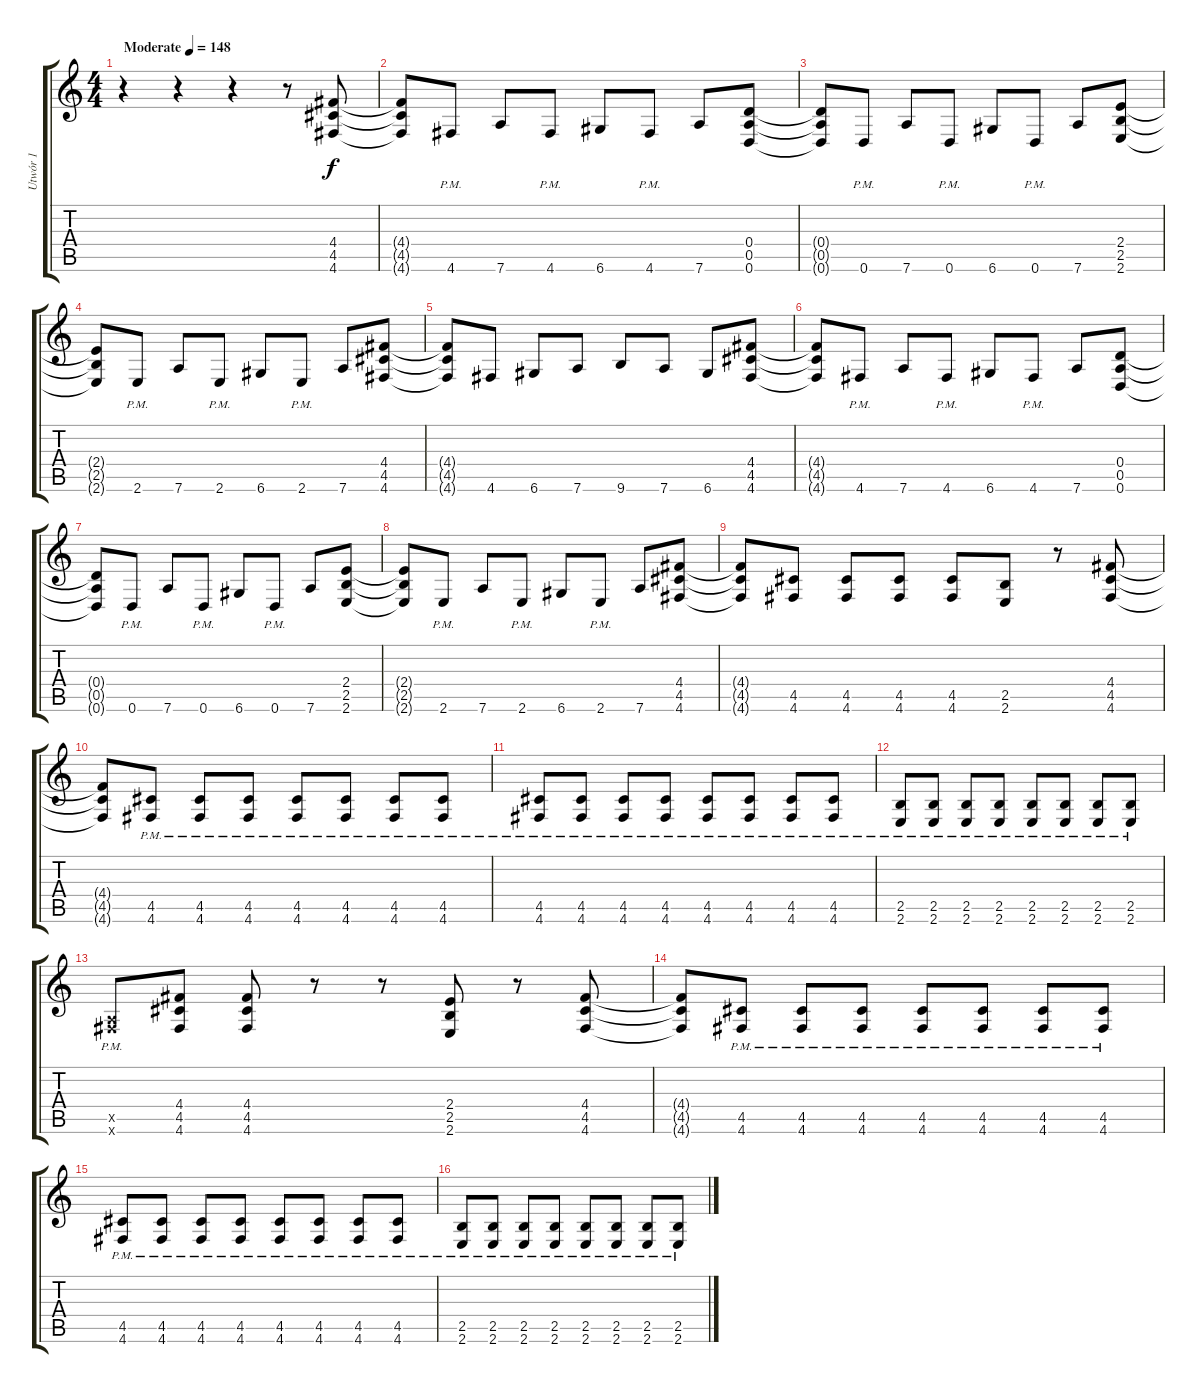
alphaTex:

\track ("Utwór 1" "Utwór 1") {instrument distortionguitar}
\staff {score tabs}
\tuning (E4 B3 G3 D3 A2 D2) {hide}
\ts (4 4)
\tempo (148 "Moderate")
\clef g2
\ks c
r.4{dy f instrument distortionguitar} r.4 r.4 r.8 (4.4 4.5 4.6).8 |
(4.4{t} 4.5{t} 4.6{t}).8 4.6{pm}.8 7.6.8 4.6{pm}.8 6.6.8 4.6{pm}.8 7.6.8 (0.4 0.5 0.6).8 |
(0.4{t} 0.5{t} 0.6{t}).8 0.6{pm}.8 7.6.8 0.6{pm}.8 6.6.8 0.6{pm}.8 7.6.8 (2.4 2.5 2.6).8 |
(2.4{t} 2.5{t} 2.6{t}).8 2.6{pm}.8 7.6.8 2.6{pm}.8 6.6.8 2.6{pm}.8 7.6.8 (4.4 4.5 4.6).8 |
(4.4{t} 4.5{t} 4.6{t}).8 4.6.8 6.6.8 7.6.8 9.6.8 7.6.8 6.6.8 (4.4 4.5 4.6).8 |
(4.4{t} 4.5{t} 4.6{t}).8 4.6{pm}.8 7.6.8 4.6{pm}.8 6.6.8 4.6{pm}.8 7.6.8 (0.4 0.5 0.6).8 |
(0.4{t} 0.5{t} 0.6{t}).8 0.6{pm}.8 7.6.8 0.6{pm}.8 6.6.8 0.6{pm}.8 7.6.8 (2.4 2.5 2.6).8 |
(2.4{t} 2.5{t} 2.6{t}).8 2.6{pm}.8 7.6.8 2.6{pm}.8 6.6.8 2.6{pm}.8 7.6.8 (4.4 4.5 4.6).8 |
(4.4{t} 4.5{t} 4.6{t}).8 (4.5 4.6).8 (4.5 4.6).8 (4.5 4.6).8 (4.5 4.6).8 (2.5 2.6).8 r.8 (4.4 4.5 4.6).8 |
(4.4{t} 4.5{t} 4.6{t}).8 (4.5{pm} 4.6{pm}).8 (4.5{pm} 4.6{pm}).8 (4.5{pm} 4.6{pm}).8 (4.5{pm} 4.6{pm}).8 (4.5{pm} 4.6{pm}).8 (4.5{pm} 4.6{pm}).8 (4.5{pm} 4.6{pm}).8 |
(4.5{pm} 4.6{pm}).8 (4.5{pm} 4.6{pm}).8 (4.5{pm} 4.6{pm}).8 (4.5{pm} 4.6{pm}).8 (4.5{pm} 4.6{pm}).8 (4.5{pm} 4.6{pm}).8 (4.5{pm} 4.6{pm}).8 (4.5{pm} 4.6{pm}).8 |
(2.5{pm} 2.6{pm}).8 (2.5{pm} 2.6{pm}).8 (2.5{pm} 2.6{pm}).8 (2.5{pm} 2.6{pm}).8 (2.5{pm} 2.6{pm}).8 (2.5{pm} 2.6{pm}).8 (2.5{pm} 2.6{pm}).8 (2.5{pm} 2.6{pm}).8 |
(0.5{x} 4.6{pm x}).8 (4.4 4.5 4.6).8 (4.4 4.5 4.6).8 r.8 r.8 (2.4 2.5 2.6).8 r.8 (4.4 4.5 4.6).8 |
(4.4{t} 4.5{t} 4.6{t}).8 (4.5{pm} 4.6{pm}).8 (4.5{pm} 4.6{pm}).8 (4.5{pm} 4.6{pm}).8 (4.5{pm} 4.6{pm}).8 (4.5{pm} 4.6{pm}).8 (4.5{pm} 4.6{pm}).8 (4.5{pm} 4.6{pm}).8 |
(4.5{pm} 4.6{pm}).8 (4.5{pm} 4.6{pm}).8 (4.5{pm} 4.6{pm}).8 (4.5{pm} 4.6{pm}).8 (4.5{pm} 4.6{pm}).8 (4.5{pm} 4.6{pm}).8 (4.5{pm} 4.6{pm}).8 (4.5{pm} 4.6{pm}).8 |
(2.5{pm} 2.6{pm}).8 (2.5{pm} 2.6{pm}).8 (2.5{pm} 2.6{pm}).8 (2.5{pm} 2.6{pm}).8 (2.5{pm} 2.6{pm}).8 (2.5{pm} 2.6{pm}).8 (2.5{pm} 2.6{pm}).8 (2.5{pm} 2.6{pm}).8
